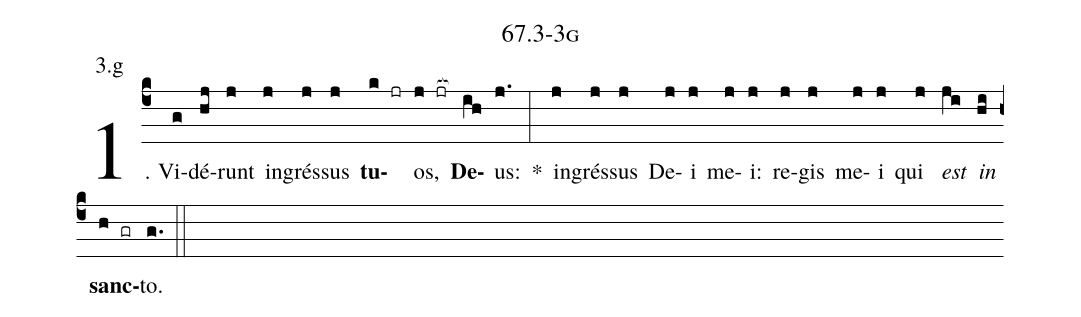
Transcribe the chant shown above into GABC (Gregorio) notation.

name: 67.3-3g;
annotation: 3.g;
%%
(c4)1. Vi(g)dé(hj)runt(j) in(j)grés(j)sus(j) <b>tu</b>(k jr)os,(j jr[ocb:1{]) <b>De</b>(ih[ocb:0}])us:(j.) *(:) in(j)grés(j)sus(j) De(j)i(j) me(j)i:(j) re(j)gis(j) me(j)i(j) qui(j) <i>est</i>(ji) <i>in</i>(hi) <b>sanc</b>(h gr)to.(g.) (::)


%E(j) u(j) o(ji) u(hi) a(h) e.(g.) (::)
